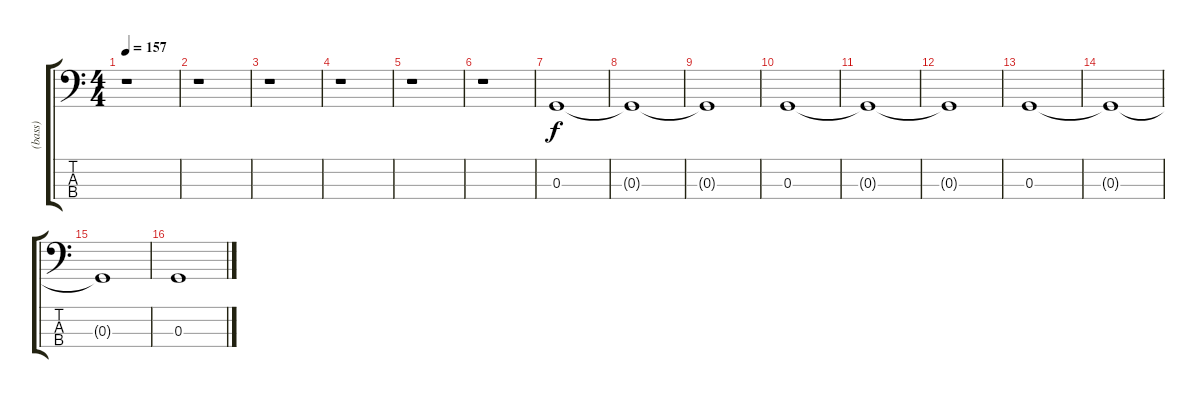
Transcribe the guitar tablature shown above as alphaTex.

\track ("(bass)" "(bass)") {instrument electricbassfinger}
\staff {score tabs}
\tuning (F2 C2 G1 D1) {hide}
\ts (4 4)
\tempo 157
\clef f4
\ks c
r.1{dy f instrument electricbassfinger} |
r.1 |
r.1 |
r.1 |
r.1 |
r.1 |
0.3.1 |
0.3{t}.1 |
0.3{t}.1 |
0.3.1 |
0.3{t}.1 |
0.3{t}.1 |
0.3.1 |
0.3{t}.1 |
0.3{t}.1 |
0.3.1
